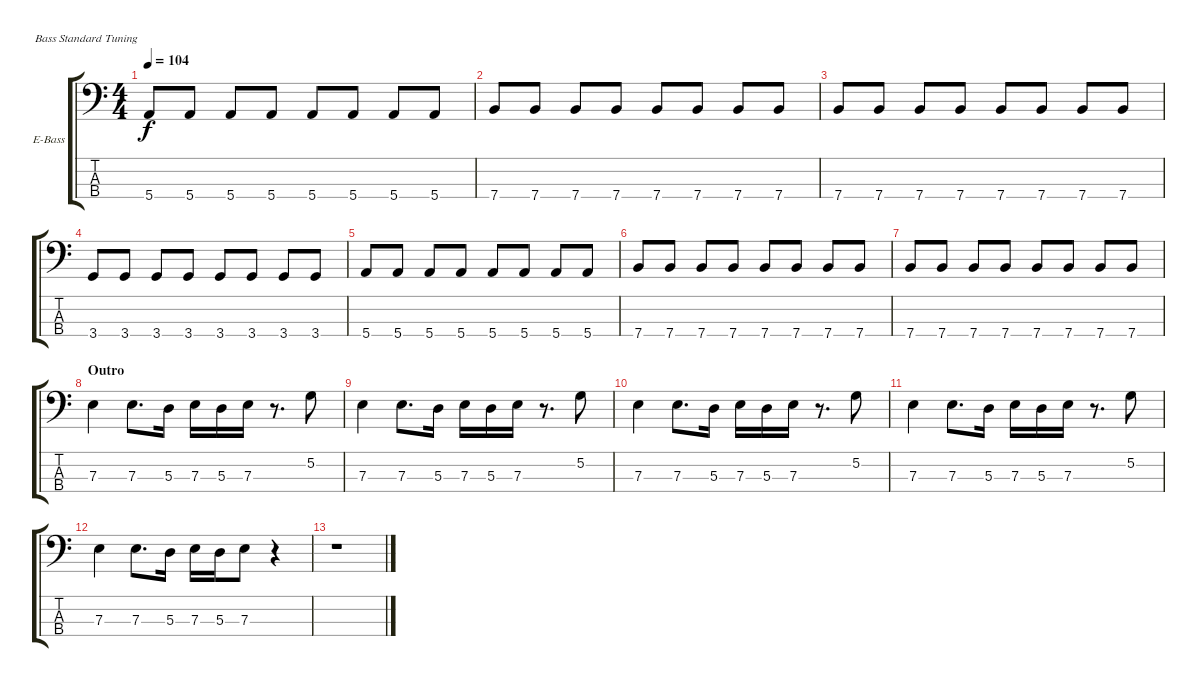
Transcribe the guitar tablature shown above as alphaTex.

\defaultSystemsLayout 4
\bracketExtendMode groupsimilarinstruments
\firstSystemTrackNameOrientation horizontal
\otherSystemsTrackNameOrientation horizontal
\track ("Electric Bass" "E-Bass") {instrument electricbassfinger}
\staff {score tabs}
\tuning (G2 D2 A1 E1)
\ts (4 4)
\tempo 104
\clef f4
\ks c
5.4.8{dy f} 5.4.8 5.4.8 5.4.8 5.4.8 5.4.8 5.4.8 5.4.8 |
7.4.8 7.4.8 7.4.8 7.4.8 7.4.8 7.4.8 7.4.8 7.4.8 |
7.4.8 7.4.8 7.4.8 7.4.8 7.4.8 7.4.8 7.4.8 7.4.8 |
3.4.8 3.4.8 3.4.8 3.4.8 3.4.8 3.4.8 3.4.8 3.4.8 |
5.4.8 5.4.8 5.4.8 5.4.8 5.4.8 5.4.8 5.4.8 5.4.8 |
7.4.8 7.4.8 7.4.8 7.4.8 7.4.8 7.4.8 7.4.8 7.4.8 |
7.4.8 7.4.8 7.4.8 7.4.8 7.4.8 7.4.8 7.4.8 7.4.8 |
\section ("" "Outro")
7.3.4 7.3.8{d} 5.3.16 7.3.16 5.3.16 7.3.16 r.8{d} 5.2.8 |
7.3.4 7.3.8{d} 5.3.16 7.3.16 5.3.16 7.3.16 r.8{d} 5.2.8 |
7.3.4 7.3.8{d} 5.3.16 7.3.16 5.3.16 7.3.16 r.8{d} 5.2.8 |
7.3.4 7.3.8{d} 5.3.16 7.3.16 5.3.16 7.3.16 r.8{d} 5.2.8 |
7.3.4 7.3.8{d} 5.3.16 7.3.16 5.3.16 7.3.8 r.4 |
r.1
